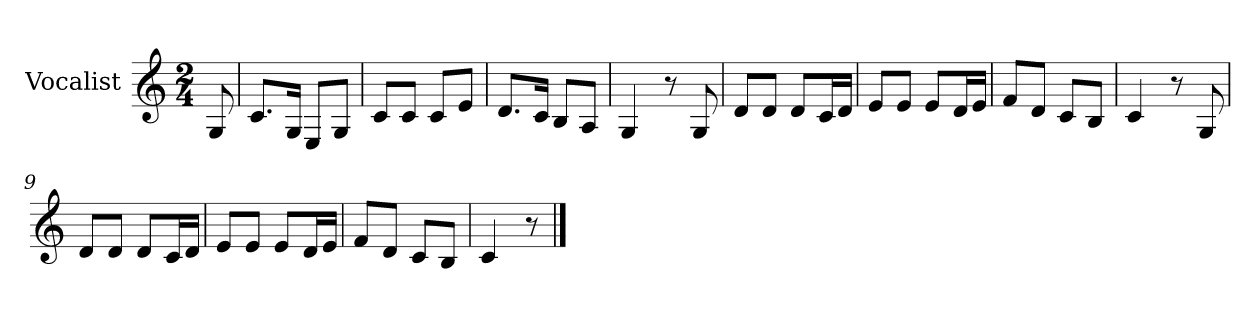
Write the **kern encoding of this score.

**kern
*part1
*staff1
*I"Vocalist
*k[]
*C:
*M2/4
=
8G
=1
8.cL
16GJk
8EL
8GJ
=2
8cL
8cJ
8cL
8eJ
=3
8.dL
16cJk
8BL
8AJ
=4
4G
8r
8G
=5
8dL
8dJ
8dL
16cL
16dJJ
=6
8eL
8eJ
8eL
16dL
16eJJ
=7
8fL
8dJ
8cL
8BJ
=8
4c
8r
8G
=9
8dL
8dJ
8dL
16cL
16dJJ
=10
8eL
8eJ
8eL
16dL
16eJJ
=11
8fL
8dJ
8cL
8BJ
=12
4c
8r
==
*-
